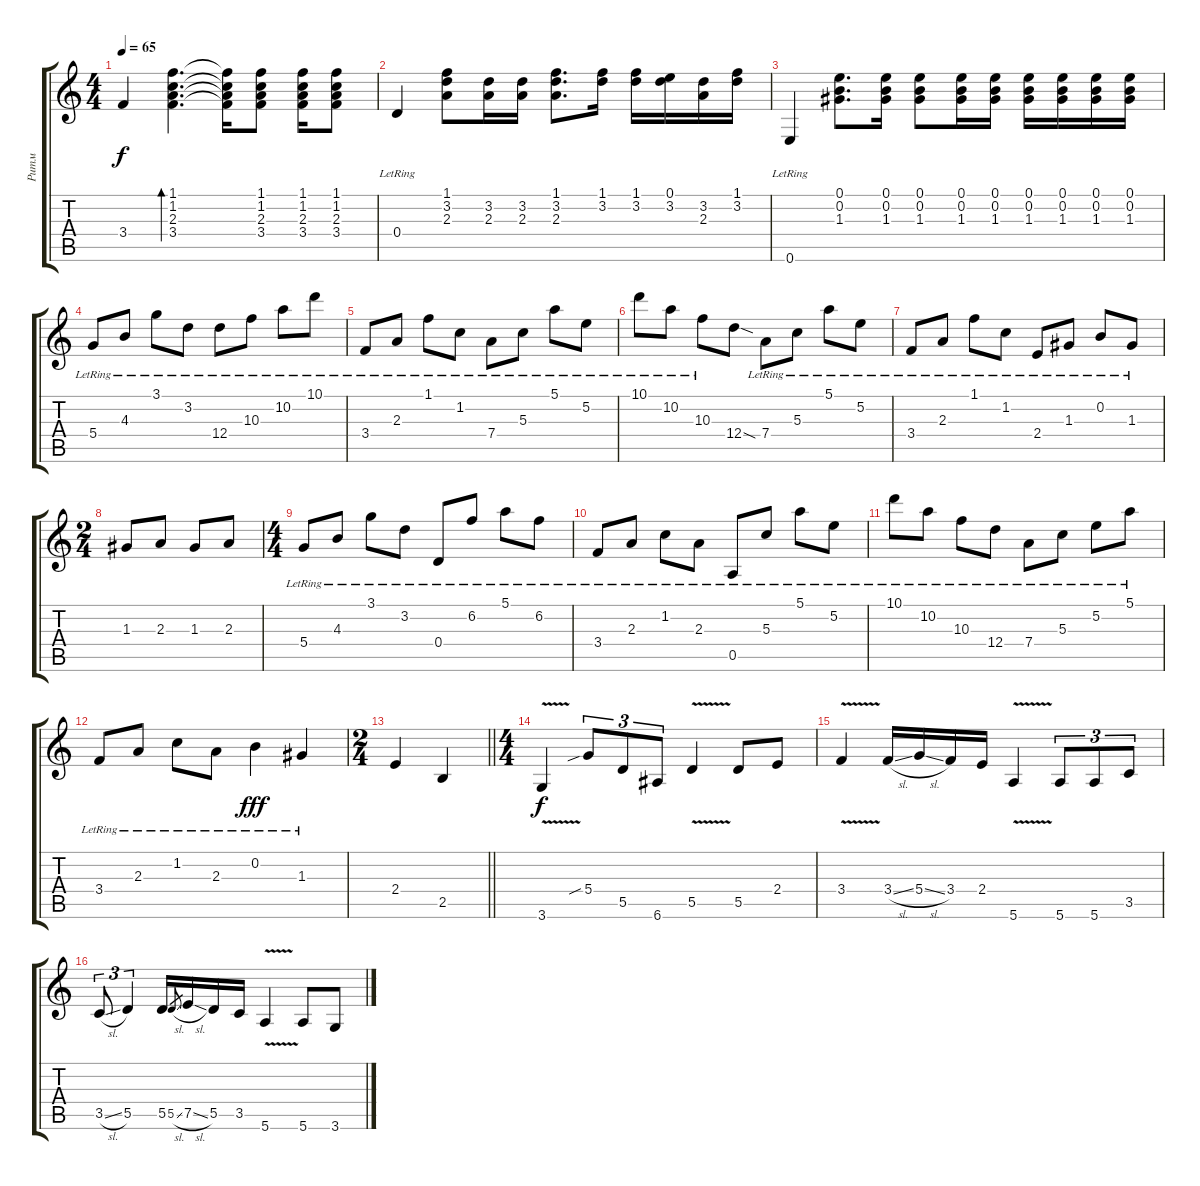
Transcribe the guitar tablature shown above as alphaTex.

\track ("Ритм" "Ритм") {instrument electricguitarclean}
\staff {score tabs}
\tuning (E4 B3 G3 D3 A2 E2) {hide}
\ts (4 4)
\tempo 65
\clef g2
\ks c
3.4.4{dy f} (1.1 1.2 2.3 3.4).4{d bd 120} (1.1{t} 1.2{t} 2.3{t} 3.4{t}).16 (1.1 1.2 2.3 3.4).8 (1.1 1.2 2.3 3.4).16 (1.1 1.2 2.3 3.4).8 |
0.4{lr}.4 (1.1 3.2 2.3).8 (3.2 2.3).16 (3.2 2.3).16 (1.1 3.2 2.3).8{d} (1.1 3.2).16 (1.1 3.2).16 (0.1 3.2).16 (3.2 2.3).16 (1.1 3.2).16 |
0.6{lr}.4 (0.1 0.2 1.3).8{d} (0.1 0.2 1.3).16 (0.1 0.2 1.3).8 (0.1 0.2 1.3).16 (0.1 0.2 1.3).16 (0.1 0.2 1.3).16 (0.1 0.2 1.3).16 (0.1 0.2 1.3).16 (0.1 0.2 1.3).16 |
5.4{lr}.8 4.3{lr}.8 3.1{lr}.8 3.2{lr}.8 12.4{lr}.8 10.3{lr}.8 10.2{lr}.8 10.1{lr}.8 |
3.4{lr}.8 2.3{lr}.8 1.1{lr}.8 1.2{lr}.8 7.4{lr}.8 5.3{lr}.8 5.1{lr}.8 5.2{lr}.8 |
10.1{lr}.8 10.2{lr}.8 10.3{lr}.8 12.4{sod}.8 7.4{lr}.8 5.3{lr}.8 5.1{lr}.8 5.2{lr}.8 |
3.4{lr}.8 2.3{lr}.8 1.1{lr}.8 1.2{lr}.8 2.4{lr}.8 1.3{lr}.8 0.2{lr}.8 1.3{lr}.8 |
\ts (2 4)
1.3.8 2.3.8 1.3.8 2.3.8 |
\ts (4 4)
5.4{lr}.8 4.3{lr}.8 3.1{lr}.8 3.2{lr}.8 0.4{lr}.8 6.2{lr}.8 5.1{lr}.8 6.2{lr}.8 |
3.4{lr}.8 2.3{lr}.8 1.2{lr}.8 2.3{lr}.8 0.5{lr}.8 5.3{lr}.8 5.1{lr}.8 5.2{lr}.8 |
10.1{lr}.8 10.2{lr}.8 10.3{lr}.8 12.4{lr}.8 7.4{lr}.8 5.3{lr}.8 5.2{lr}.8 5.1{lr}.8 |
3.4{lr}.8 2.3{lr}.8 1.2{lr}.8 2.3{lr}.8 0.2{lr}.4{dy fff} 1.3{lr}.4 |
\ts (2 4)
\barLineRight lightlight
2.4.4 2.5.4 |
\ts (4 4)
3.6{v}.4{dy f volume 7 instrument overdrivenguitar} 5.4{sib}.8{tu (3 2)} 5.5.8{tu (3 2)} 6.6.8{tu (3 2)} 5.5{v}.4 5.5.8 2.4.8 |
3.4{v}.4 3.4{sl}.16 5.4{sl}.16 3.4.16 2.4.16 5.6{v}.4 5.6.8{tu (3 2)} 5.6.8{tu (3 2)} 3.5.8{tu (3 2)} |
3.5{sl}.8{tu (3 2)} 5.5.4{tu (3 2)} 5.5.16 5.5{sl}.8{gr} 7.5{sl}.16 5.5.16 3.5.16 5.6{v}.4 5.6.8 3.6.8
